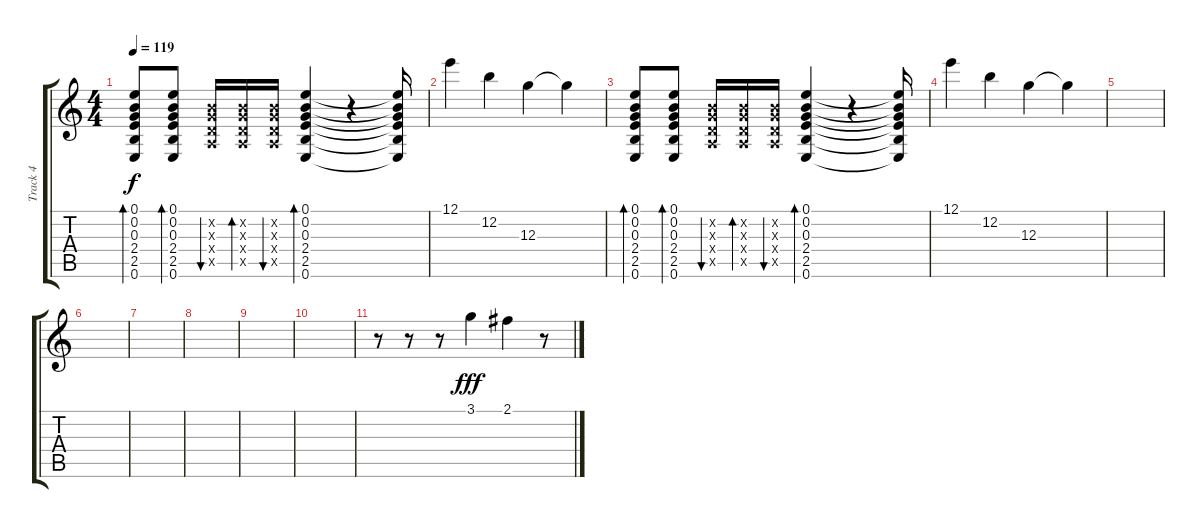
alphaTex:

\track ("Track 4" "Track 4") {instrument electricguitarclean}
\staff {score tabs}
\tuning (E4 B3 G3 D3 A2 E2) {hide}
\ts (4 4)
\tempo 119
\clef g2
\ks c
(0.1 0.2 0.3 2.4 2.5 0.6).8{bd 60 dy f} (0.1 0.2 0.3 2.4 2.5 0.6).8{bd 30} (0.2{x} 0.3{x} 0.4{x} 0.5{x}).16{bu 30} (0.2{x} 0.3{x} 0.4{x} 0.5{x}).16{bd 30} (0.2{x} 0.3{x} 0.4{x} 0.5{x}).16{bu 30} (0.1 0.2 0.3 2.4 2.5 0.6).4{bd 60} r.4 (0.1{t} 0.2{t} 0.3{t} 2.4{t} 2.5{t} 0.6{t}).16 |
12.1.4 12.2.4 12.3.4 12.3{t}.4 |
(0.1 0.2 0.3 2.4 2.5 0.6).8{bd 60} (0.1 0.2 0.3 2.4 2.5 0.6).8{bd 30} (0.2{x} 0.3{x} 0.4{x} 0.5{x}).16{bu 30} (0.2{x} 0.3{x} 0.4{x} 0.5{x}).16{bd 30} (0.2{x} 0.3{x} 0.4{x} 0.5{x}).16{bu 30} (0.1 0.2 0.3 2.4 2.5 0.6).4{bd 60} r.4 (0.1{t} 0.2{t} 0.3{t} 2.4{t} 2.5{t} 0.6{t}).16 |
12.1.4 12.2.4 12.3.4 12.3{t}.4 |
|
|
|
|
|
|
r.8 r.8 r.8 3.1.4{dy fff} 2.1.4 r.8
